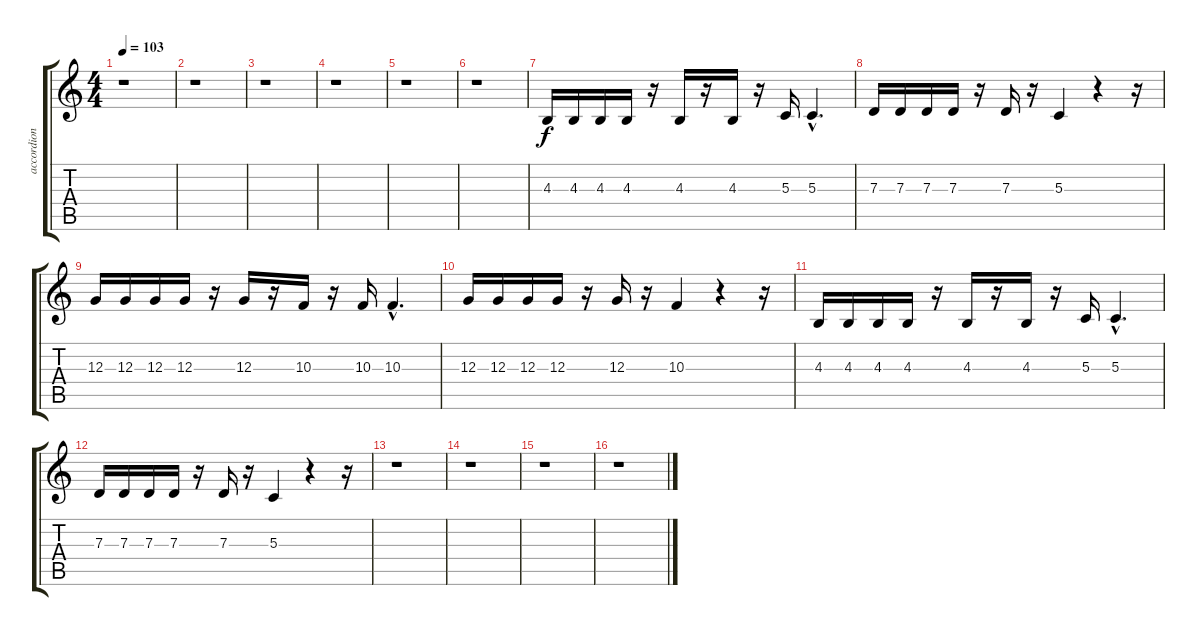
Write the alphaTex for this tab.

\track ("accordion" "accordion") {instrument accordion}
\staff {score tabs}
\tuning (E4 B3 G3 D3 A2 E2) {hide}
\ts (4 4)
\tempo 103
\clef g2
\ks c
r.1{dy f} |
r.1 |
r.1 |
r.1 |
r.1 |
r.1 |
4.3.16 4.3.16 4.3.16 4.3.16 r.16 4.3.16 r.16 4.3.16 r.16 5.3.16 5.3{hac}.4{d} |
7.3.16 7.3.16 7.3.16 7.3.16 r.16 7.3.16 r.16 5.3.4 r.4 r.16 |
12.3.16 12.3.16 12.3.16 12.3.16 r.16 12.3.16 r.16 10.3.16 r.16 10.3.16 10.3{hac}.4{d} |
12.3.16 12.3.16 12.3.16 12.3.16 r.16 12.3.16 r.16 10.3.4 r.4 r.16 |
4.3.16 4.3.16 4.3.16 4.3.16 r.16 4.3.16 r.16 4.3.16 r.16 5.3.16 5.3{hac}.4{d} |
7.3.16 7.3.16 7.3.16 7.3.16 r.16 7.3.16 r.16 5.3.4 r.4 r.16 |
r.1 |
r.1 |
r.1 |
r.1
